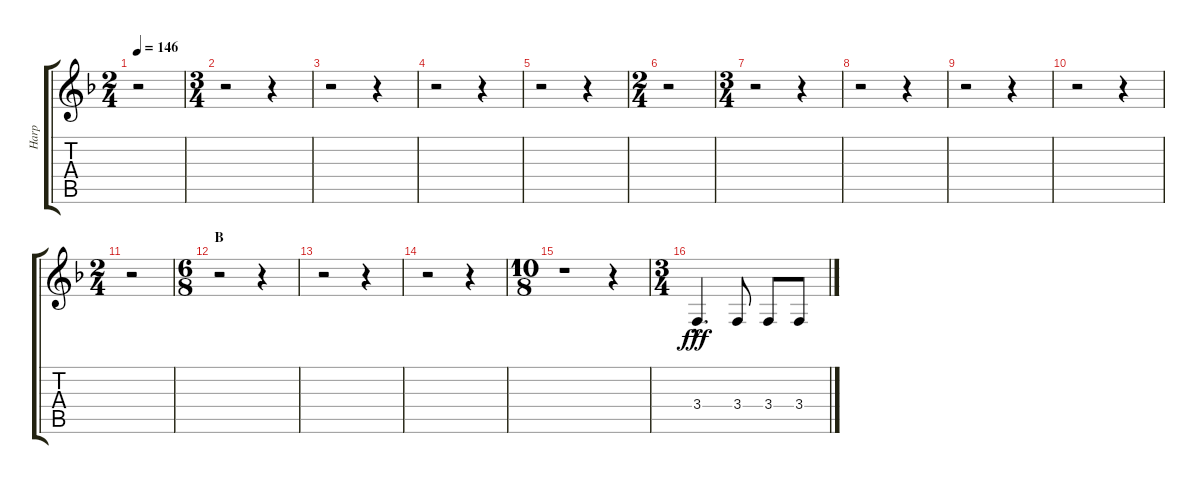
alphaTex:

\track ("Harp" "Harp") {instrument orchestralharp}
\staff {score tabs}
\tuning (E4 B3 G3 D3 A2 E2) {hide}
\ts (2 4)
\tempo 146
\clef g2
\ks f
r.2{dy fff} |
\ts (3 4)
r.2 r.4 |
r.2 r.4 |
r.2 r.4 |
r.2 r.4 |
\ts (2 4)
r.2 |
\ts (3 4)
r.2 r.4 |
r.2 r.4 |
r.2 r.4 |
r.2 r.4 |
\ts (2 4)
r.2 |
\ts (6 8)
\section ("" "B")
r.2 r.4 |
r.2 r.4 |
r.2 r.4 |
\ts (10 8)
r.1 r.4 |
\ts (3 4)
3.4{hac}.4{d} 3.4.8 3.4.8 3.4.8
